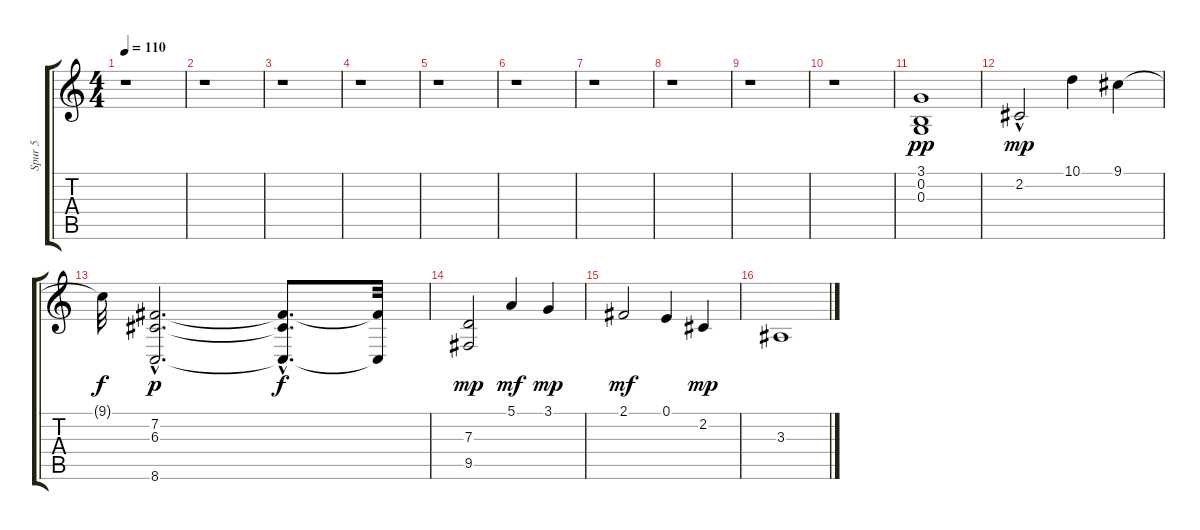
\track ("Spur 5" "Spur 5") {instrument fx7echoes}
\staff {score tabs}
\tuning (E4 B3 G3 D3 A2 E2) {hide}
\ts (4 4)
\tempo 110
\clef g2
\ks c
r.1{dy f} |
r.1 |
r.1 |
r.1 |
r.1 |
r.1 |
r.1 |
r.1 |
r.1 |
r.1 |
(3.1 0.2 0.3).1{dy pp} |
2.2{hac}.2{dy mp} 10.1.4 9.1.4 |
9.1{t}.32{dy f} (7.2{hac} 6.3{hac} 8.6{hac}).2{d dy p} (7.2{hac t} 6.3{hac t} 8.6{hac t}).8{d dy f} (7.2{t} 8.6{t}).32 |
(7.3 9.5).2{dy mp} 5.1.4{dy mf} 3.1.4{dy mp} |
2.1.2{dy mf} 0.1.4 2.2.4{dy mp} |
3.3.1
